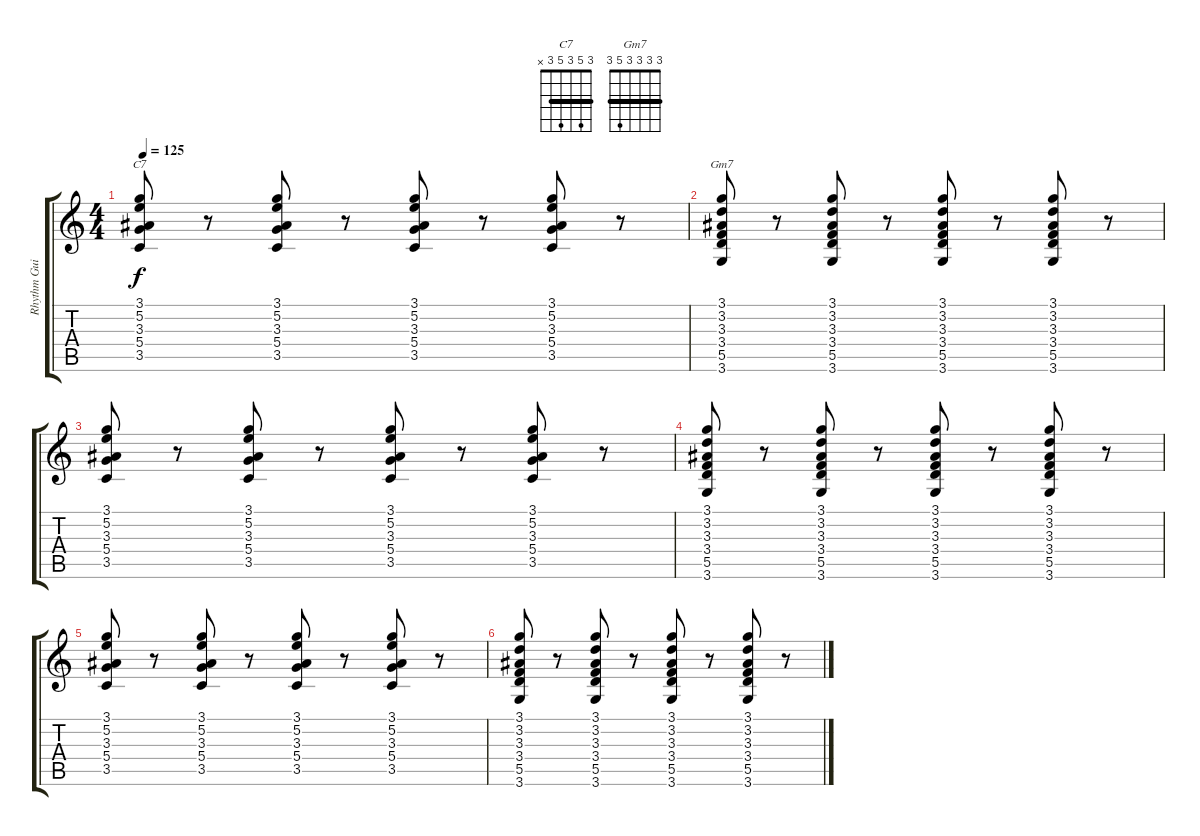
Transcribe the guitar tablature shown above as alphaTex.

\track ("Rhythm Guitar" "Rhythm Gui") {instrument electricguitarclean}
\staff {score tabs}
\tuning (E4 B3 G3 D3 A2 E2) {hide}
\chord ("C7" 3 5 3 5 3 x) {barre 3}
\chord ("Gm7" 3 3 3 3 5 3) {barre 3}
\ts (4 4)
\tempo 125
\clef g2
\ks c
(3.1 5.2 3.3 5.4 3.5).8{ch "C7" dy f} r.8 (3.1 5.2 3.3 5.4 3.5).8 r.8 (3.1 5.2 3.3 5.4 3.5).8 r.8 (3.1 5.2 3.3 5.4 3.5).8 r.8 |
(3.1 3.2 3.3 3.4 5.5 3.6).8{ch "Gm7"} r.8 (3.1 3.2 3.3 3.4 5.5 3.6).8 r.8 (3.1 3.2 3.3 3.4 5.5 3.6).8 r.8 (3.1 3.2 3.3 3.4 5.5 3.6).8 r.8 |
(3.1 5.2 3.3 5.4 3.5).8 r.8 (3.1 5.2 3.3 5.4 3.5).8 r.8 (3.1 5.2 3.3 5.4 3.5).8 r.8 (3.1 5.2 3.3 5.4 3.5).8 r.8 |
(3.1 3.2 3.3 3.4 5.5 3.6).8 r.8 (3.1 3.2 3.3 3.4 5.5 3.6).8 r.8 (3.1 3.2 3.3 3.4 5.5 3.6).8 r.8 (3.1 3.2 3.3 3.4 5.5 3.6).8 r.8 |
(3.1 5.2 3.3 5.4 3.5).8 r.8 (3.1 5.2 3.3 5.4 3.5).8 r.8 (3.1 5.2 3.3 5.4 3.5).8 r.8 (3.1 5.2 3.3 5.4 3.5).8 r.8 |
(3.1 3.2 3.3 3.4 5.5 3.6).8 r.8 (3.1 3.2 3.3 3.4 5.5 3.6).8 r.8 (3.1 3.2 3.3 3.4 5.5 3.6).8 r.8 (3.1 3.2 3.3 3.4 5.5 3.6).8 r.8
